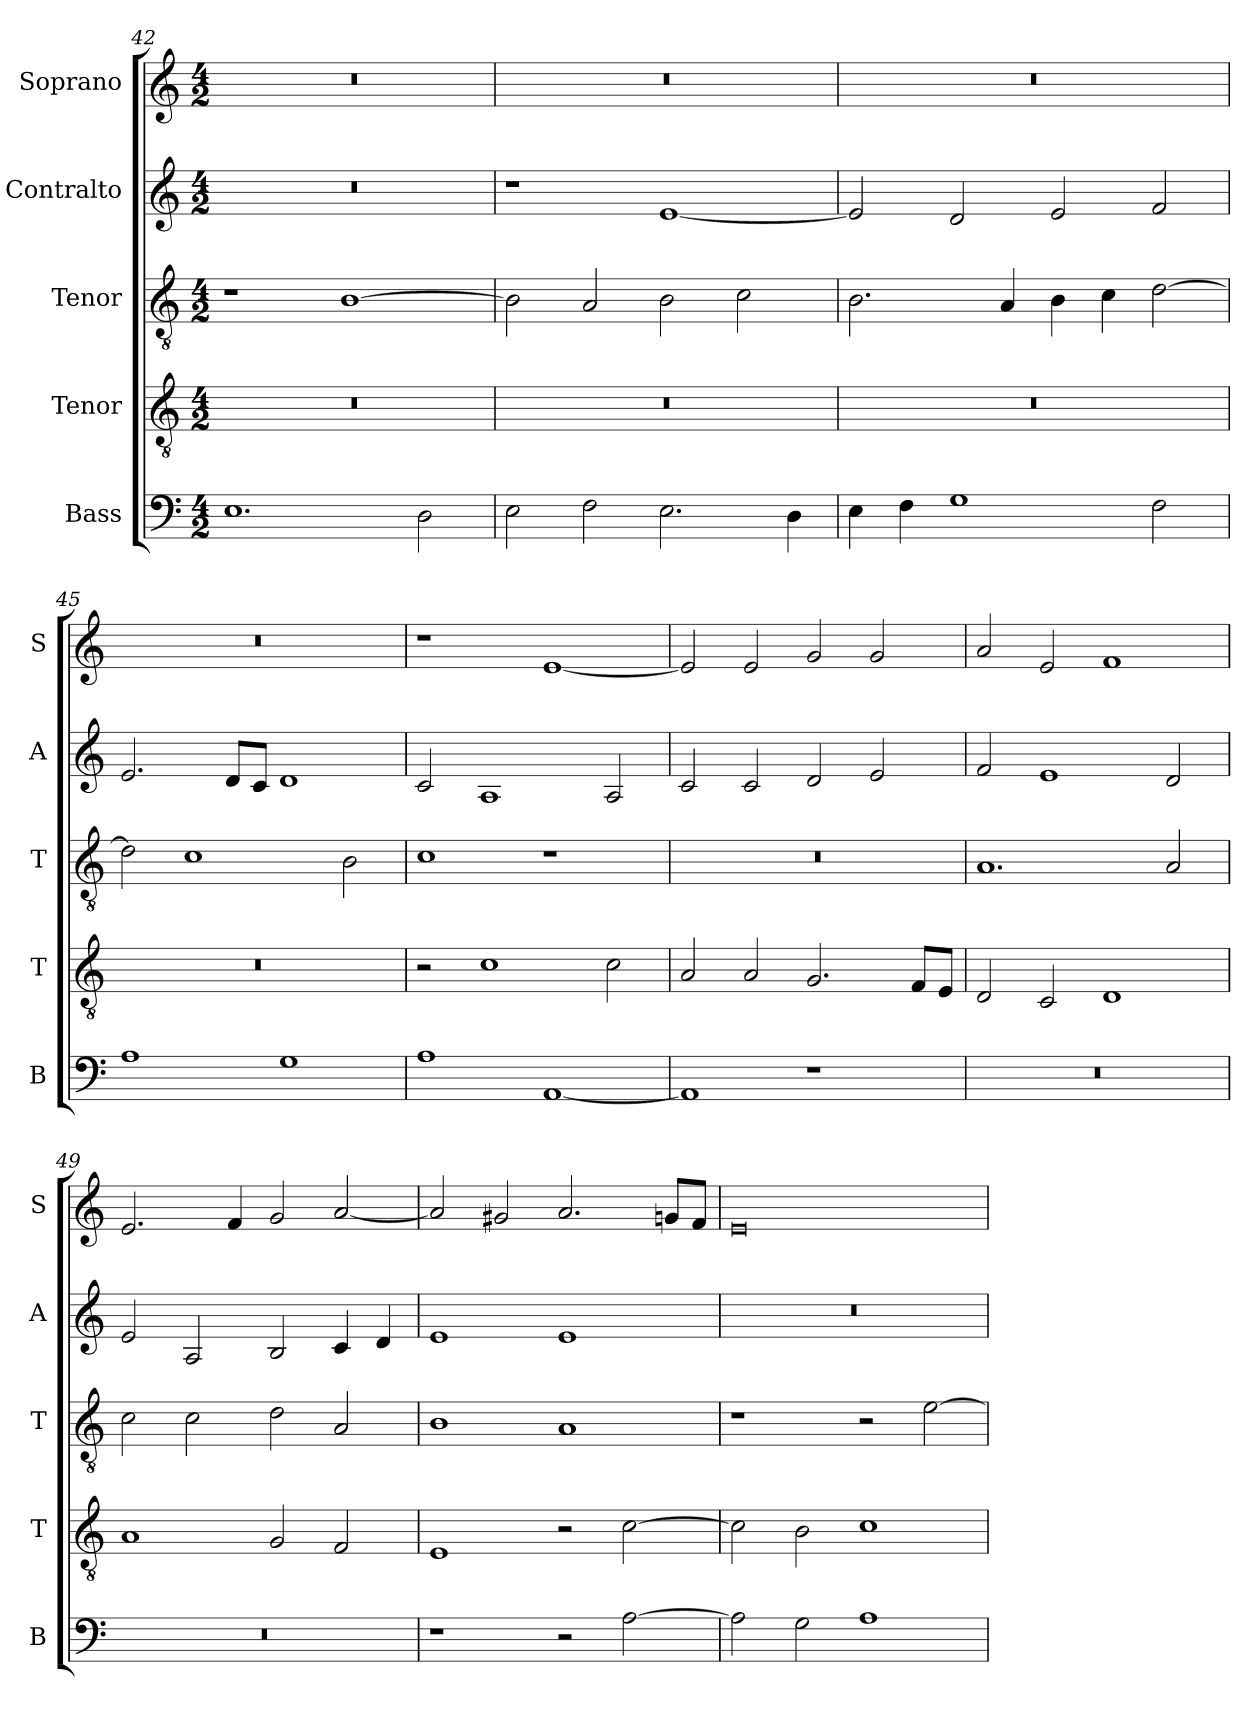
**kern	**kern	**kern	**kern	**kern
*part5	*part4	*part3	*part2	*part1
*staff5	*staff4	*staff3	*staff2	*staff1
*I"Bass	*I"Tenor	*I"Tenor	*I"Contralto	*I"Soprano
*I'B	*I'T	*I'T	*I'A	*I'S
*clefF4	*clefGv2	*clefGv2	*clefG2	*clefG2
*k[]	*k[]	*k[]	*k[]	*k[]
*E:phr	*E:phr	*E:phr	*E:phr	*E:phr
*M4/2	*M4/2	*M4/2	*M4/2	*M4/2
=42	=42	=42	=42	=42
1.E	0r	1r	0r	0r
.	.	[1B	.	.
2D	.	.	.	.
=43	=43	=43	=43	=43
2E	0r	2B]	1r	0r
2F	.	2A	.	.
2.E	.	2B	[1e	.
.	.	2c	.	.
4D	.	.	.	.
=44	=44	=44	=44	=44
4E	0r	2.B	2e]	0r
4F	.	.	.	.
1G	.	.	2d	.
.	.	4A	.	.
.	.	4B	2e	.
.	.	4c	.	.
2F	.	[2d	2f	.
=45	=45	=45	=45	=45
1A	0r	2d]	2.e	0r
.	.	1c	.	.
.	.	.	8d/L	.
.	.	.	8c/J	.
1G	.	.	1d	.
.	.	2B	.	.
=46	=46	=46	=46	=46
1A	2r	1c	2c	1r
.	1c	.	1A	.
[1AA	.	1r	.	[1e
.	2c	.	2A	.
=47	=47	=47	=47	=47
1AA]	2A	0r	2c	2e]
.	2A	.	2c	2e
1r	2.G	.	2d	2g
.	.	.	2e	2g
.	8F/L	.	.	.
.	8E/J	.	.	.
=48	=48	=48	=48	=48
0r	2D	1.A	2f	2a
.	2C	.	1e	2e
.	1D	.	.	1f
.	.	2A	2d	.
=49	=49	=49	=49	=49
0r	1A	2c	2e	2.e
.	.	2c	2A	.
.	.	.	.	4f
.	2G	2d	2B	2g
.	2F	2A	4c	[2a
.	.	.	4d	.
=50	=50	=50	=50	=50
1r	1E	1B	1e	2a]
.	.	.	.	2g#X
2r	2r	1A	1e	2.a
[2A	[2c	.	.	.
.	.	.	.	8gn/L
.	.	.	.	8f/J
=51	=51	=51	=51	=51
2A]	2c]	1r	0r	0e
2G	2B	.	.	.
1A	1c	2r	.	.
.	.	[2e	.	.
=	=	=	=	=
*-	*-	*-	*-	*-
